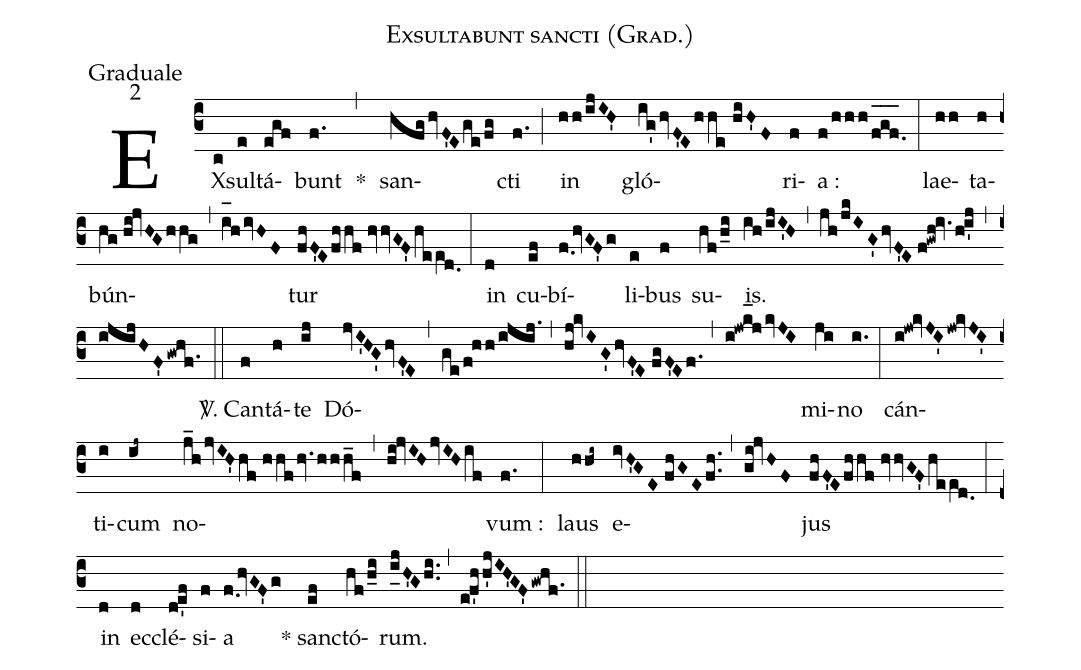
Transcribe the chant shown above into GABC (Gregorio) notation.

name:Exsultabunt sancti (Grad.);
office-part:Graduale;
mode:2;
%%
(c3) EX(c)sul(e)tá(egf)bunt(f.) *(,) san(hfghvF'Ege/fg)cti(f.) (;) in(hh/ijIH') gló(ig'hvF'Ehhe//hiH'F)ri(f)a :(f/hhh/f_[oh:h]g_[oh:h]f._[oh:h]) (:) lae(hh)ta(h)bún(hg//hi!jvHGhhg)(,)(i_[oh:h]hivHF)tur(fhF'Efhhf//hvvGF'hee[ll:1]d.0) (:) in(d) cu(ef)bí(f.0/[-0.5]hvGF'g)li(e)bus(f) su(hf/h_i)is.(ih/ijI'H) (,) (jh/jkIG'hvF'E//f!gwh!iv.hi'j) (,) (ijijHF'gwhf.1) (::) <sp>V/</sp>. Can(f)tá(h)te(ij) Dó(jvI'HG'hvF'E)(,)(ge/f!hh/ijij.)(,)(hj!kvIG'hvF'E//fgF'Ef.)(,)(i!jwk_[hl:1]jkvJI)mi(ji)no(i.) (:) cán(i!jw!kvJI'jw!kvJI')ti(i)cum(ij~) no(j_hjvIH'hf//hhfhv.hhh_f)(,)(hi!jvIHjvIHif)vum :(f.) (:) laus(hhi~) e(ivH'GE//fhGEfh..)(,)(gi!jvHF)jus(fhF'Efhhf//hvvGF'hee[ll:1]d.0) (:) in(d) ec(d)clé(de'f)si(f)a(f.0/[-0.5]hvGF'g) () * san(ef)ctó(hf/h_i)rum.(i_[uh:l]jH'Ghi..) (,) (ef'hh'jIH'GF'gwhf.1) (::)
